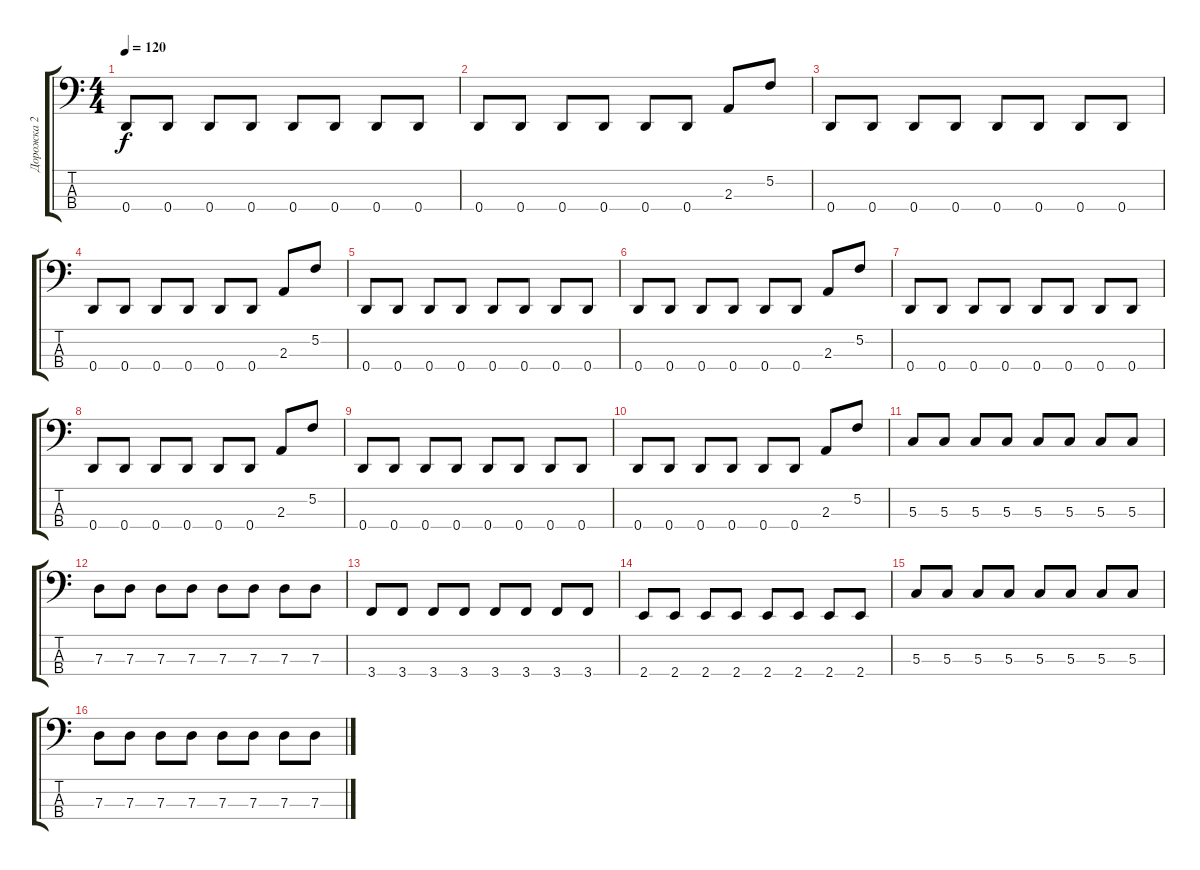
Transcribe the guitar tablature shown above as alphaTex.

\track ("Дорожка 2" "Дорожка 2") {instrument electricbassfinger}
\staff {score tabs}
\tuning (F2 C2 G1 D1) {hide}
\ts (4 4)
\tempo 120
\clef f4
\ks c
0.4.8{dy f} 0.4.8 0.4.8 0.4.8 0.4.8 0.4.8 0.4.8 0.4.8 |
0.4.8 0.4.8 0.4.8 0.4.8 0.4.8 0.4.8 2.3.8 5.2.8 |
0.4.8 0.4.8 0.4.8 0.4.8 0.4.8 0.4.8 0.4.8 0.4.8 |
0.4.8 0.4.8 0.4.8 0.4.8 0.4.8 0.4.8 2.3.8 5.2.8 |
0.4.8 0.4.8 0.4.8 0.4.8 0.4.8 0.4.8 0.4.8 0.4.8 |
0.4.8 0.4.8 0.4.8 0.4.8 0.4.8 0.4.8 2.3.8 5.2.8 |
0.4.8 0.4.8 0.4.8 0.4.8 0.4.8 0.4.8 0.4.8 0.4.8 |
0.4.8 0.4.8 0.4.8 0.4.8 0.4.8 0.4.8 2.3.8 5.2.8 |
0.4.8 0.4.8 0.4.8 0.4.8 0.4.8 0.4.8 0.4.8 0.4.8 |
0.4.8 0.4.8 0.4.8 0.4.8 0.4.8 0.4.8 2.3.8 5.2.8 |
5.3.8 5.3.8 5.3.8 5.3.8 5.3.8 5.3.8 5.3.8 5.3.8 |
7.3.8 7.3.8 7.3.8 7.3.8 7.3.8 7.3.8 7.3.8 7.3.8 |
3.4.8 3.4.8 3.4.8 3.4.8 3.4.8 3.4.8 3.4.8 3.4.8 |
2.4.8 2.4.8 2.4.8 2.4.8 2.4.8 2.4.8 2.4.8 2.4.8 |
5.3.8 5.3.8 5.3.8 5.3.8 5.3.8 5.3.8 5.3.8 5.3.8 |
7.3.8 7.3.8 7.3.8 7.3.8 7.3.8 7.3.8 7.3.8 7.3.8
